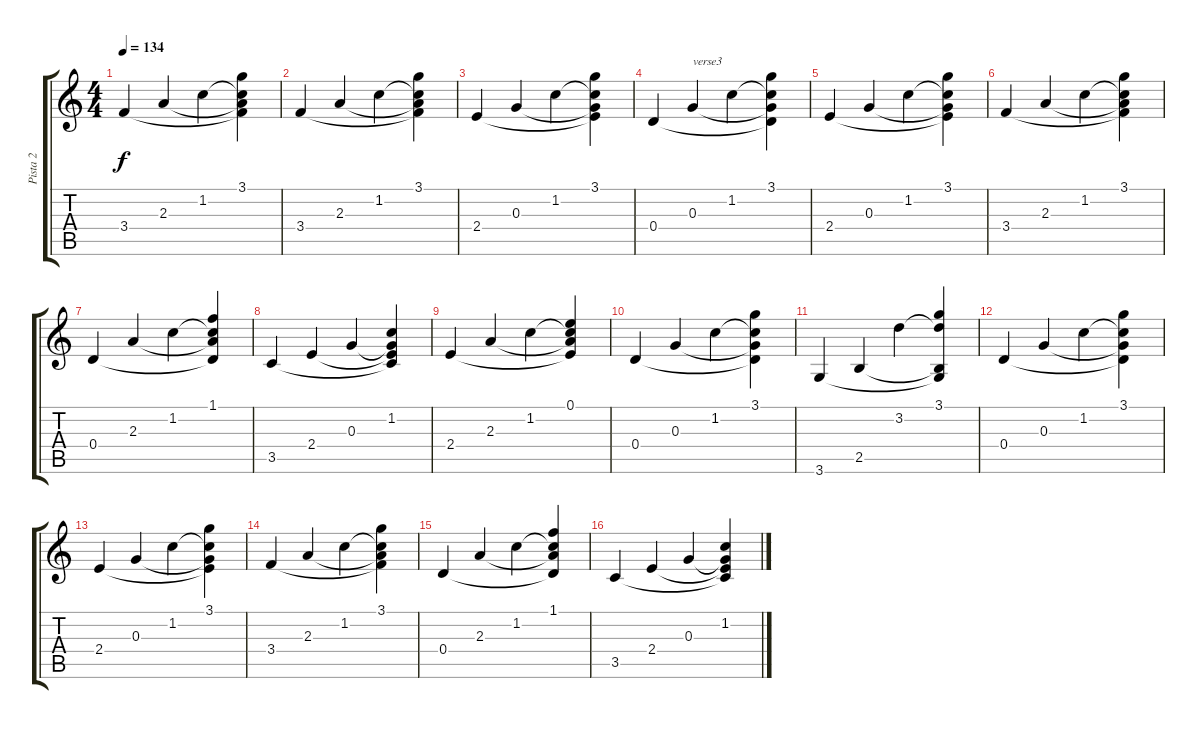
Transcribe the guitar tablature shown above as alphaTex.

\track ("Pista 2" "Pista 2") {instrument acousticguitarnylon}
\staff {score tabs}
\tuning (E4 B3 G3 D3 A2 E2) {hide}
\ts (4 4)
\tempo 134
\clef g2
\ks c
3.4.4{dy f} 2.3.4 1.2.4 (3.1 1.2{t} 2.3{t} 3.4{t}).4 |
3.4.4 2.3.4 1.2.4 (3.1 1.2{t} 2.3{t} 3.4{t}).4 |
2.4.4 0.3.4 1.2.4 (3.1 1.2{t} 0.3{t} 2.4{t}).4 |
0.4.4 0.3.4{txt "verse3"} 1.2.4 (3.1 1.2{t} 0.3{t} 0.4{t}).4 |
2.4.4 0.3.4 1.2.4 (3.1 1.2{t} 0.3{t} 2.4{t}).4 |
3.4.4 2.3.4 1.2.4 (3.1 1.2{t} 2.3{t} 3.4{t}).4 |
0.4.4 2.3.4 1.2.4 (1.1 1.2{t} 2.3{t} 0.4{t}).4 |
3.5.4 2.4.4 0.3.4 (1.2 0.3{t} 2.4{t} 3.5{t}).4 |
2.4.4 2.3.4 1.2.4 (0.1 1.2{t} 2.3{t} 2.4{t}).4 |
0.4.4 0.3.4 1.2.4 (3.1 1.2{t} 0.3{t} 0.4{t}).4 |
3.6.4 2.5.4 3.2.4 (3.1 3.2{t} 2.5{t} 3.6{t}).4 |
0.4.4 0.3.4 1.2.4 (3.1 1.2{t} 0.3{t} 0.4{t}).4 |
2.4.4 0.3.4 1.2.4 (3.1 1.2{t} 0.3{t} 2.4{t}).4 |
3.4.4 2.3.4 1.2.4 (3.1 1.2{t} 2.3{t} 3.4{t}).4 |
0.4.4 2.3.4 1.2.4 (1.1 1.2{t} 2.3{t} 0.4{t}).4 |
3.5.4 2.4.4 0.3.4 (1.2 0.3{t} 2.4{t} 3.5{t}).4
